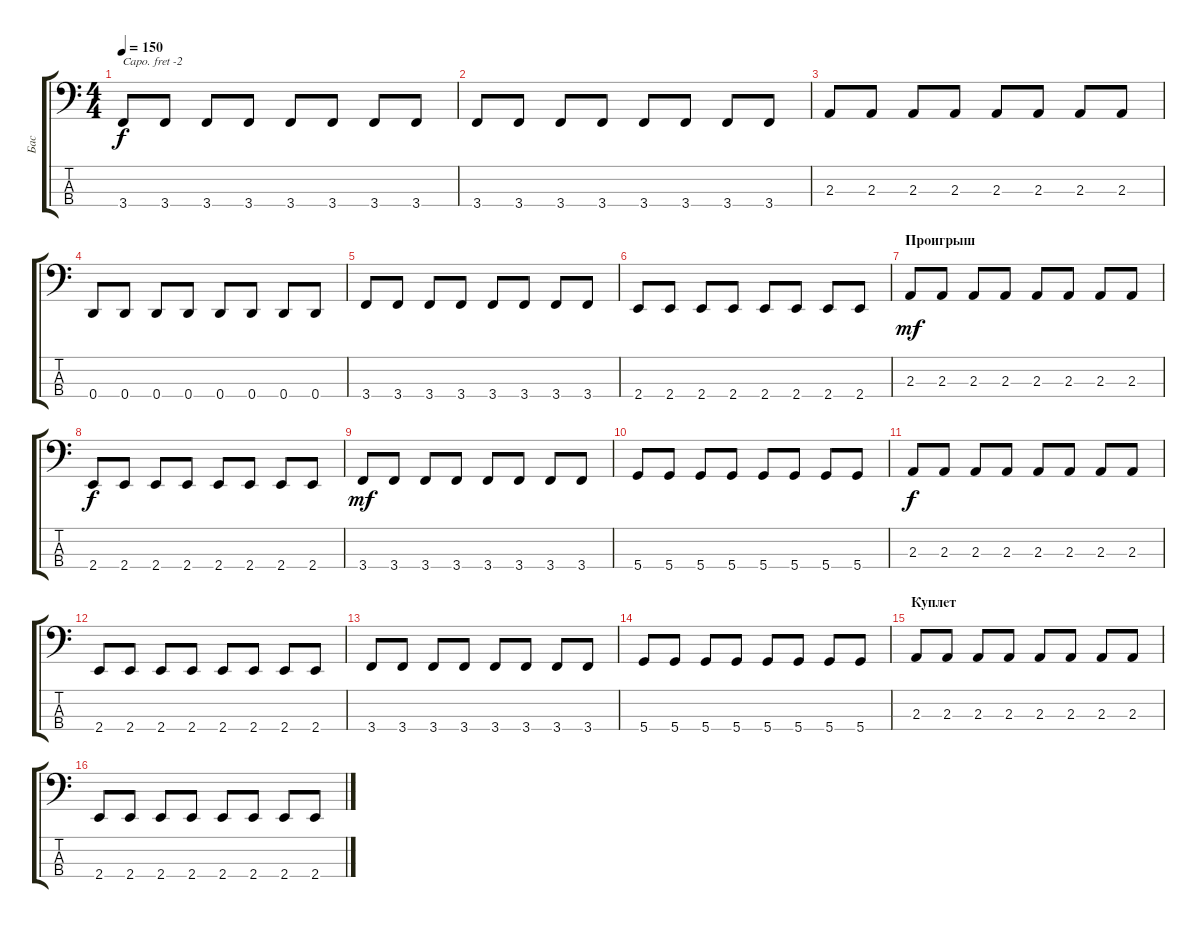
\track ("Бас" "Бас") {instrument electricbasspick}
\staff {score tabs}
\capo -2
\tuning (G2 D2 A1 E1) {hide}
\ts (4 4)
\tempo 150
\clef f4
\ks c
3.4.8{dy f} 3.4.8 3.4.8 3.4.8 3.4.8 3.4.8 3.4.8 3.4.8 |
3.4.8 3.4.8 3.4.8 3.4.8 3.4.8 3.4.8 3.4.8 3.4.8 |
2.3.8 2.3.8 2.3.8 2.3.8 2.3.8 2.3.8 2.3.8 2.3.8 |
0.4.8 0.4.8 0.4.8 0.4.8 0.4.8 0.4.8 0.4.8 0.4.8 |
3.4.8 3.4.8 3.4.8 3.4.8 3.4.8 3.4.8 3.4.8 3.4.8 |
2.4.8 2.4.8 2.4.8 2.4.8 2.4.8 2.4.8 2.4.8 2.4.8 |
\section ("" "Проигрыш")
2.3.8{dy mf} 2.3.8 2.3.8 2.3.8 2.3.8 2.3.8 2.3.8 2.3.8 |
2.4.8{dy f} 2.4.8 2.4.8 2.4.8 2.4.8 2.4.8 2.4.8 2.4.8 |
3.4.8{dy mf} 3.4.8 3.4.8 3.4.8 3.4.8 3.4.8 3.4.8 3.4.8 |
5.4.8 5.4.8 5.4.8 5.4.8 5.4.8 5.4.8 5.4.8 5.4.8 |
2.3.8{dy f} 2.3.8 2.3.8 2.3.8 2.3.8 2.3.8 2.3.8 2.3.8 |
2.4.8 2.4.8 2.4.8 2.4.8 2.4.8 2.4.8 2.4.8 2.4.8 |
3.4.8 3.4.8 3.4.8 3.4.8 3.4.8 3.4.8 3.4.8 3.4.8 |
5.4.8 5.4.8 5.4.8 5.4.8 5.4.8 5.4.8 5.4.8 5.4.8 |
\section ("" "Куплет")
2.3.8 2.3.8 2.3.8 2.3.8 2.3.8 2.3.8 2.3.8 2.3.8 |
2.4.8 2.4.8 2.4.8 2.4.8 2.4.8 2.4.8 2.4.8 2.4.8
